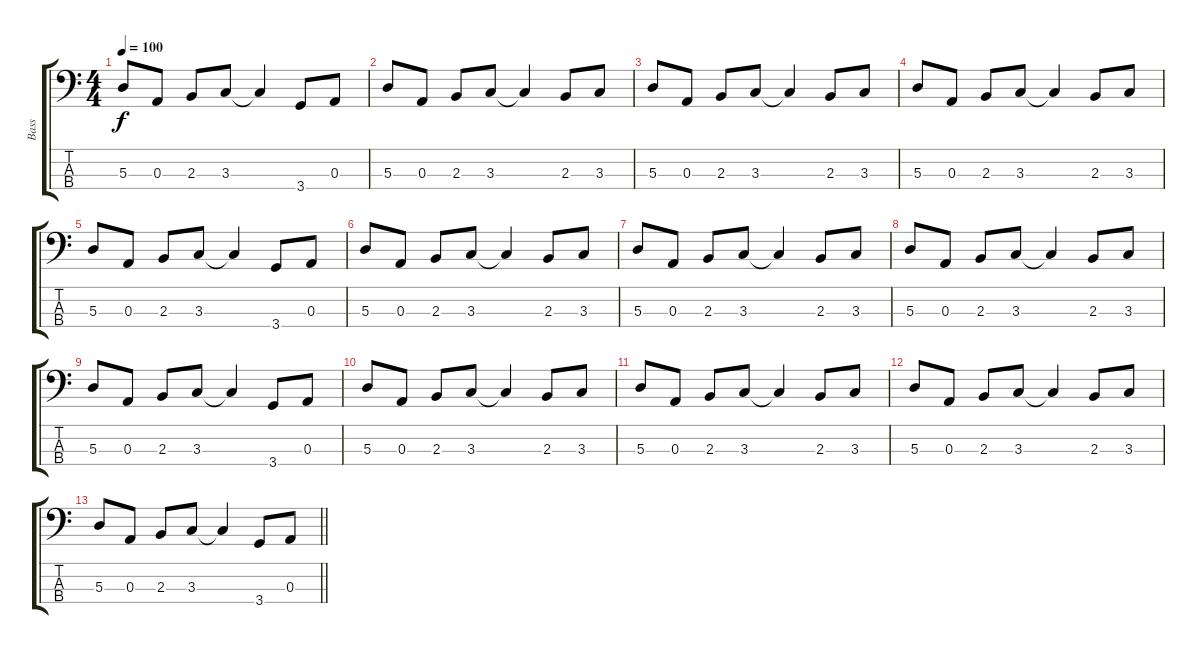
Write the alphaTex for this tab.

\track ("Bass" "Bass") {instrument electricbassfinger}
\staff {score tabs}
\tuning (G2 D2 A1 E1) {hide}
\ts (4 4)
\tempo 100
\clef f4
\ks c
5.3.8{dy f} 0.3.8 2.3.8 3.3.8 3.3{t}.4 3.4.8 0.3.8 |
5.3.8 0.3.8 2.3.8 3.3.8 3.3{t}.4 2.3.8 3.3.8 |
5.3.8 0.3.8 2.3.8 3.3.8 3.3{t}.4 2.3.8 3.3.8 |
5.3.8 0.3.8 2.3.8 3.3.8 3.3{t}.4 2.3.8 3.3.8 |
5.3.8 0.3.8 2.3.8 3.3.8 3.3{t}.4 3.4.8 0.3.8 |
5.3.8 0.3.8 2.3.8 3.3.8 3.3{t}.4 2.3.8 3.3.8 |
5.3.8 0.3.8 2.3.8 3.3.8 3.3{t}.4 2.3.8 3.3.8 |
5.3.8 0.3.8 2.3.8 3.3.8 3.3{t}.4 2.3.8 3.3.8 |
5.3.8 0.3.8 2.3.8 3.3.8 3.3{t}.4 3.4.8 0.3.8 |
5.3.8 0.3.8 2.3.8 3.3.8 3.3{t}.4 2.3.8 3.3.8 |
5.3.8 0.3.8 2.3.8 3.3.8 3.3{t}.4 2.3.8 3.3.8 |
5.3.8 0.3.8 2.3.8 3.3.8 3.3{t}.4 2.3.8 3.3.8 |
\barLineRight lightlight
5.3.8 0.3.8 2.3.8 3.3.8 3.3{t}.4 3.4.8 0.3.8
